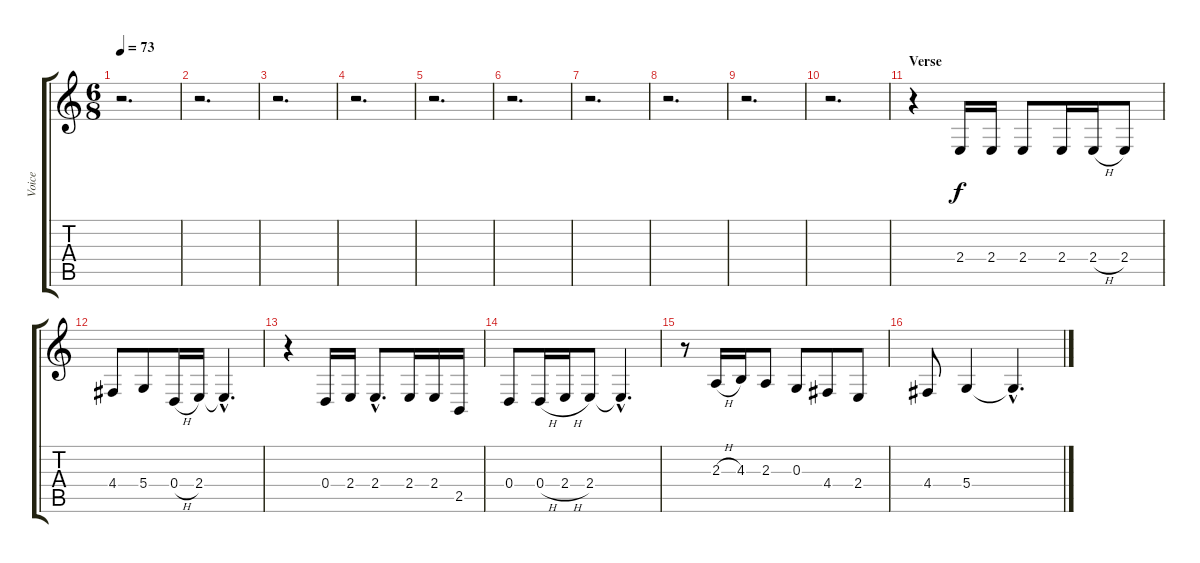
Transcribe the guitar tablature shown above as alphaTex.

\track ("Voice" "Voice") {instrument altosax}
\staff {score tabs}
\tuning (E4 B3 G3 D3 A2 E2) {hide}
\ts (6 8)
\tempo 73
\clef g2
\ks c
r.2{d dy f} |
r.2{d} |
r.2{d} |
r.2{d} |
r.2{d} |
r.2{d} |
r.2{d} |
r.2{d} |
r.2{d} |
r.2{d} |
\section ("" "Verse")
r.4 2.4.16 2.4.16 2.4.8 2.4.16 2.4{h}.16 2.4.8 |
4.4.8 5.4.8 0.4{h}.16 2.4.16 2.4{hac t}.4{d} |
r.4 0.4.16 2.4.16 2.4{hac}.8{d} 2.4.16 2.4.16 2.5.16 |
0.4.8 0.4{h}.16 2.4{h}.16 2.4.8 2.4{hac t}.4{d} |
r.8 2.3{h}.16 4.3.16 2.3.8 0.3.8 4.4.8 2.4.8 |
4.4.8 5.4.4 5.4{hac t}.4{d}
